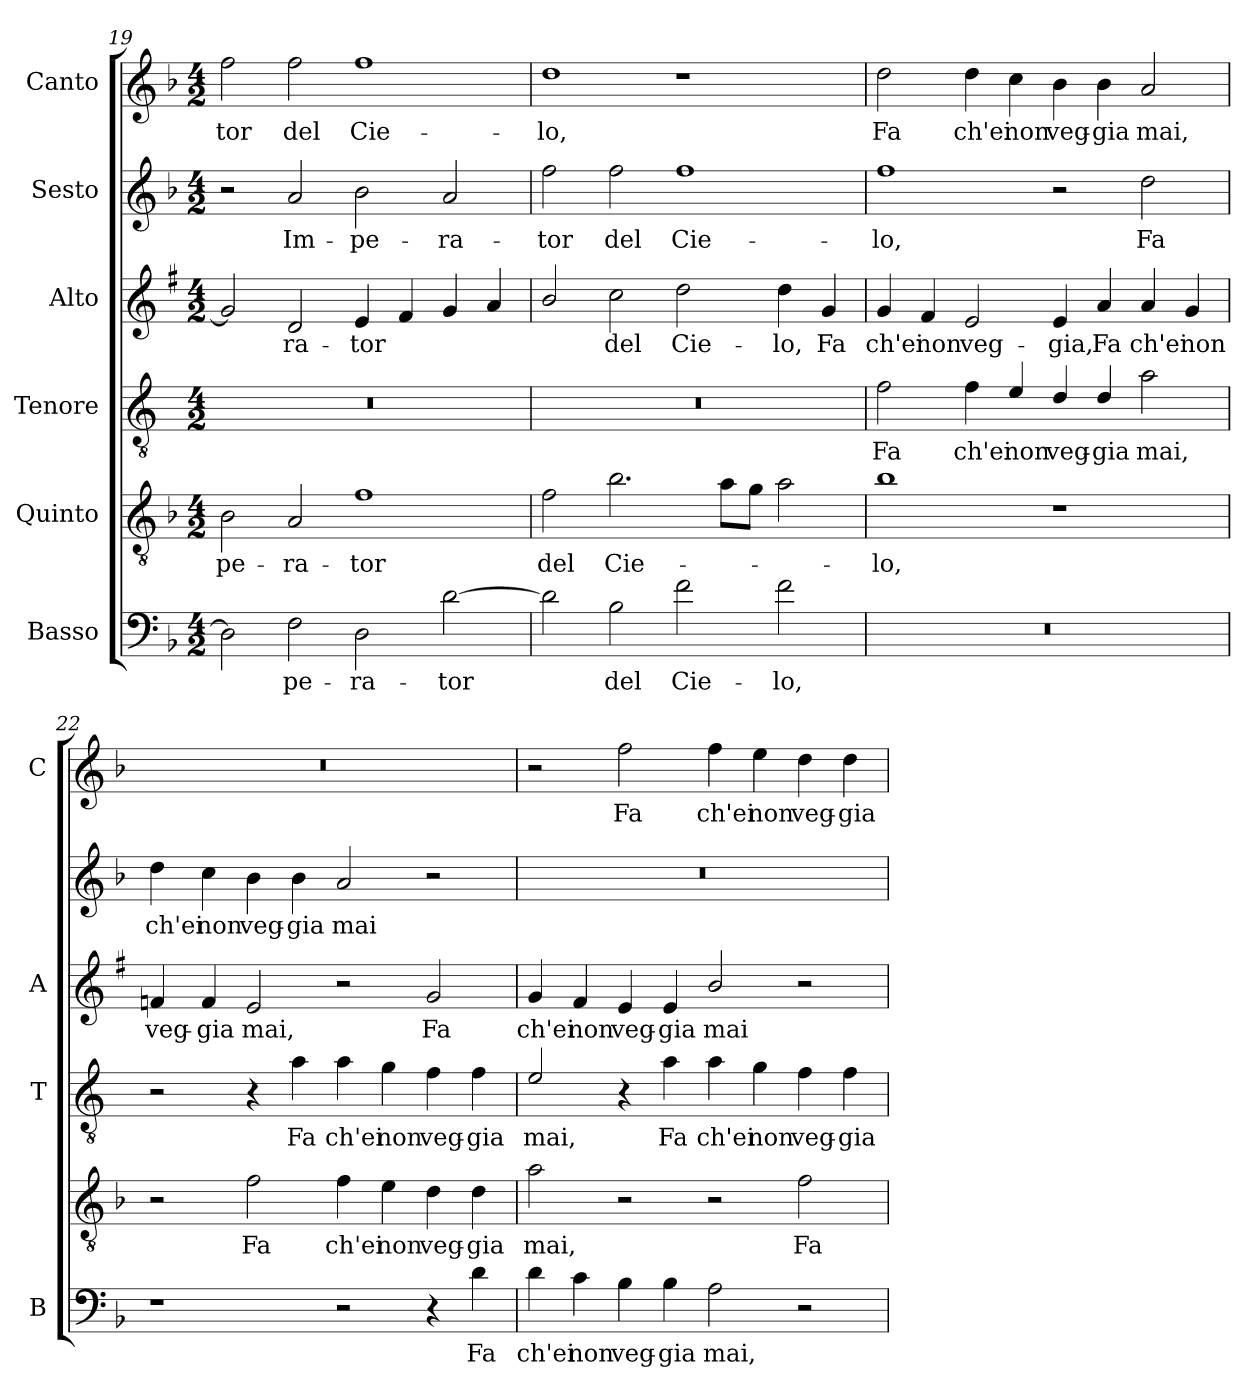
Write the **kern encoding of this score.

**kern	**text	**kern	**text	**kern	**text	**kern	**text	**kern	**text	**kern	**text
*part6	*part6	*part5	*part5	*part4	*part4	*part3	*part3	*part2	*part2	*part1	*part1
*staff6	*staff6	*staff5	*staff5	*staff4	*staff4	*staff3	*staff3	*staff2	*staff2	*staff1	*staff1
*I"Basso	*	*I"Quinto	*	*I"Tenore	*	*I"Alto	*	*I"Sesto	*	*I"Canto	*
*I'B	*	*	*	*I'T	*	*I'A	*	*	*	*I'C	*
!!LO:PB:g=z
*clefF4	*	*clefGv2	*	*clefGv2	*	*clefG2	*	*clefG2	*	*clefG2	*
*	*	*	*	*ITrd4c7	*	*ITrd1c2	*	*	*	*	*
*k[b-]	*	*k[b-]	*	*k[b-]	*	*k[b-]	*	*k[b-]	*	*k[b-]	*
*F:	*	*F:	*	*F:	*	*F:	*	*F:	*	*F:	*
*M4/2	*	*M4/2	*	*M4/2	*	*M4/2	*	*M4/2	*	*M4/2	*
=19	=19	=19	=19	=19	=19	=19	=19	=19	=19	=19	=19
!	!	!	!LO:LY:b	!	!	!	!	!	!	!	!LO:LY:b
2D\]	.	2B-\	-pe-	0r	.	2f/]	.	2r	.	2ff\	-tor
!	!LO:LY:b	!	!LO:LY:b	!	!	!	!LO:LY:b	!	!LO:LY:b	!	!LO:LY:b
2F\	-pe-	2A/	-ra-	.	.	2c/	-ra-	2a/	Im-	2ff\	del
!	!LO:LY:b	!	!LO:LY:b	!	!	!	!LO:LY:b	!	!LO:LY:b	!	!LO:LY:b
2D\	-ra-	1f	-tor	.	.	4d/	-tor	2b-\	-pe-	1ff	Cie-
.	.	.	.	.	.	4e/	.	.	.	.	.
!	!LO:LY:b	!	!	!	!	!	!	!	!LO:LY:b	!	!
[2d\	-tor	.	.	.	.	4f/	.	2a/	-ra-	.	.
.	.	.	.	.	.	4g/	.	.	.	.	.
=20	=20	=20	=20	=20	=20	=20	=20	=20	=20	=20	=20
!	!	!	!LO:LY:b	!	!	!	!	!	!LO:LY:b	!	!LO:LY:b
2d\]	.	2f\	del	0r	.	2a/	.	2ff\	-tor	1dd	-lo,
!	!LO:LY:b	!	!LO:LY:b	!	!	!	!LO:LY:b	!	!LO:LY:b	!	!
2B-\	del	2.b-\	Cie-	.	.	2b-\	del	2ff\	del	.	.
!	!LO:LY:b	!	!	!	!	!	!LO:LY:b	!	!LO:LY:b	!	!
2f\	Cie-	.	.	.	.	2cc\	Cie-	1ff	Cie-	1r	.
.	.	8a\L	.	.	.	.	.	.	.	.	.
.	.	8g\J	.	.	.	.	.	.	.	.	.
!	!LO:LY:b	!	!	!	!	!	!LO:LY:b	!	!	!	!
2f\	-lo,	2a\	.	.	.	4cc\	-lo,	.	.	.	.
!	!	!	!	!	!	!	!LO:LY:b	!	!	!	!
.	.	.	.	.	.	4f/	Fa	.	.	.	.
=21	=21	=21	=21	=21	=21	=21	=21	=21	=21	=21	=21
!	!	!	!LO:LY:b	!	!LO:LY:b	!	!LO:LY:b	!	!LO:LY:b	!	!LO:LY:b
0r	.	1b-	-lo,	2B-\	Fa	4f/	ch'ei	1ff	-lo,	2dd\	Fa
!	!	!	!	!	!	!	!LO:LY:b	!	!	!	!
.	.	.	.	.	.	4e/	non	.	.	.	.
!	!	!	!	!	!LO:LY:b	!	!LO:LY:b	!	!	!	!LO:LY:b
.	.	.	.	4B-\	ch'ei	2d/	veg-	.	.	4dd\	ch'ei
!	!	!	!	!	!LO:LY:b	!	!	!	!	!	!LO:LY:b
.	.	.	.	4A/	non	.	.	.	.	4cc\	non
!	!	!	!	!	!LO:LY:b	!	!LO:LY:b	!	!	!	!LO:LY:b
.	.	1r	.	4G/	veg-	4d/	-gia,	2r	.	4b-\	veg-
!	!	!	!	!	!LO:LY:b	!	!LO:LY:b	!	!	!	!LO:LY:b
.	.	.	.	4G/	-gia	4g/	Fa	.	.	4b-\	-gia
!	!	!	!	!	!LO:LY:b	!	!LO:LY:b	!	!LO:LY:b	!	!LO:LY:b
.	.	.	.	2d\	mai,	4g/	ch'ei	2dd\	Fa	2a/	mai,
!	!	!	!	!	!	!	!LO:LY:b	!	!	!	!
.	.	.	.	.	.	4f/	non	.	.	.	.
!!LO:LB:g=z
=22	=22	=22	=22	=22	=22	=22	=22	=22	=22	=22	=22
!	!	!	!	!	!	!	!LO:LY:b	!	!LO:LY:b	!	!
1r	.	2r	.	2r	.	4e-X/	veg-	4dd\	ch'ei	0r	.
!	!	!	!	!	!	!	!LO:LY:b	!	!LO:LY:b	!	!
.	.	.	.	.	.	4e-/	-gia	4cc\	non	.	.
!	!	!	!LO:LY:b	!	!	!	!LO:LY:b	!	!LO:LY:b	!	!
.	.	2f\	Fa	4r	.	2d/	mai,	4b-\	veg-	.	.
!	!	!	!	!	!LO:LY:b	!	!	!	!LO:LY:b	!	!
.	.	.	.	4d\	Fa	.	.	4b-\	-gia	.	.
!	!	!	!LO:LY:b	!	!LO:LY:b	!	!	!	!LO:LY:b	!	!
2r	.	4f\	ch'ei	4d\	ch'ei	2r	.	2a/	mai	.	.
!	!	!	!LO:LY:b	!	!LO:LY:b	!	!	!	!	!	!
.	.	4e\	non	4c\	non	.	.	.	.	.	.
!	!	!	!LO:LY:b	!	!LO:LY:b	!	!LO:LY:b	!	!	!	!
4r	.	4d\	veg-	4B-\	veg-	2f/	Fa	2r	.	.	.
!	!LO:LY:b	!	!LO:LY:b	!	!LO:LY:b	!	!	!	!	!	!
4d\	Fa	4d\	-gia	4B-\	-gia	.	.	.	.	.	.
=23	=23	=23	=23	=23	=23	=23	=23	=23	=23	=23	=23
!	!LO:LY:b	!	!LO:LY:b	!	!LO:LY:b	!	!LO:LY:b	!	!	!	!
4d\	ch'ei	2a\	mai,	2A/	mai,	4f/	ch'ei	0r	.	2r	.
!	!LO:LY:b	!	!	!	!	!	!LO:LY:b	!	!	!	!
4c\	non	.	.	.	.	4e/	non	.	.	.	.
!	!LO:LY:b	!	!	!	!	!	!LO:LY:b	!	!	!	!LO:LY:b
4B-\	veg-	2r	.	4r	.	4d/	veg-	.	.	2ff\	Fa
!	!LO:LY:b	!	!	!	!LO:LY:b	!	!LO:LY:b	!	!	!	!
4B-\	-gia	.	.	4d\	Fa	4d/	-gia	.	.	.	.
!	!LO:LY:b	!	!	!	!LO:LY:b	!	!LO:LY:b	!	!	!	!LO:LY:b
2A\	mai,	2r	.	4d\	ch'ei	2a/	mai	.	.	4ff\	ch'ei
!	!	!	!	!	!LO:LY:b	!	!	!	!	!	!LO:LY:b
.	.	.	.	4c\	non	.	.	.	.	4ee\	non
!	!	!	!LO:LY:b	!	!LO:LY:b	!	!	!	!	!	!LO:LY:b
2r	.	2f\	Fa	4B-\	veg-	2r	.	.	.	4dd\	veg-
!	!	!	!	!	!LO:LY:b	!	!	!	!	!	!LO:LY:b
.	.	.	.	4B-\	-gia	.	.	.	.	4dd\	-gia
=	=	=	=	=	=	=	=	=	=	=	=
*-	*-	*-	*-	*-	*-	*-	*-	*-	*-	*-	*-
